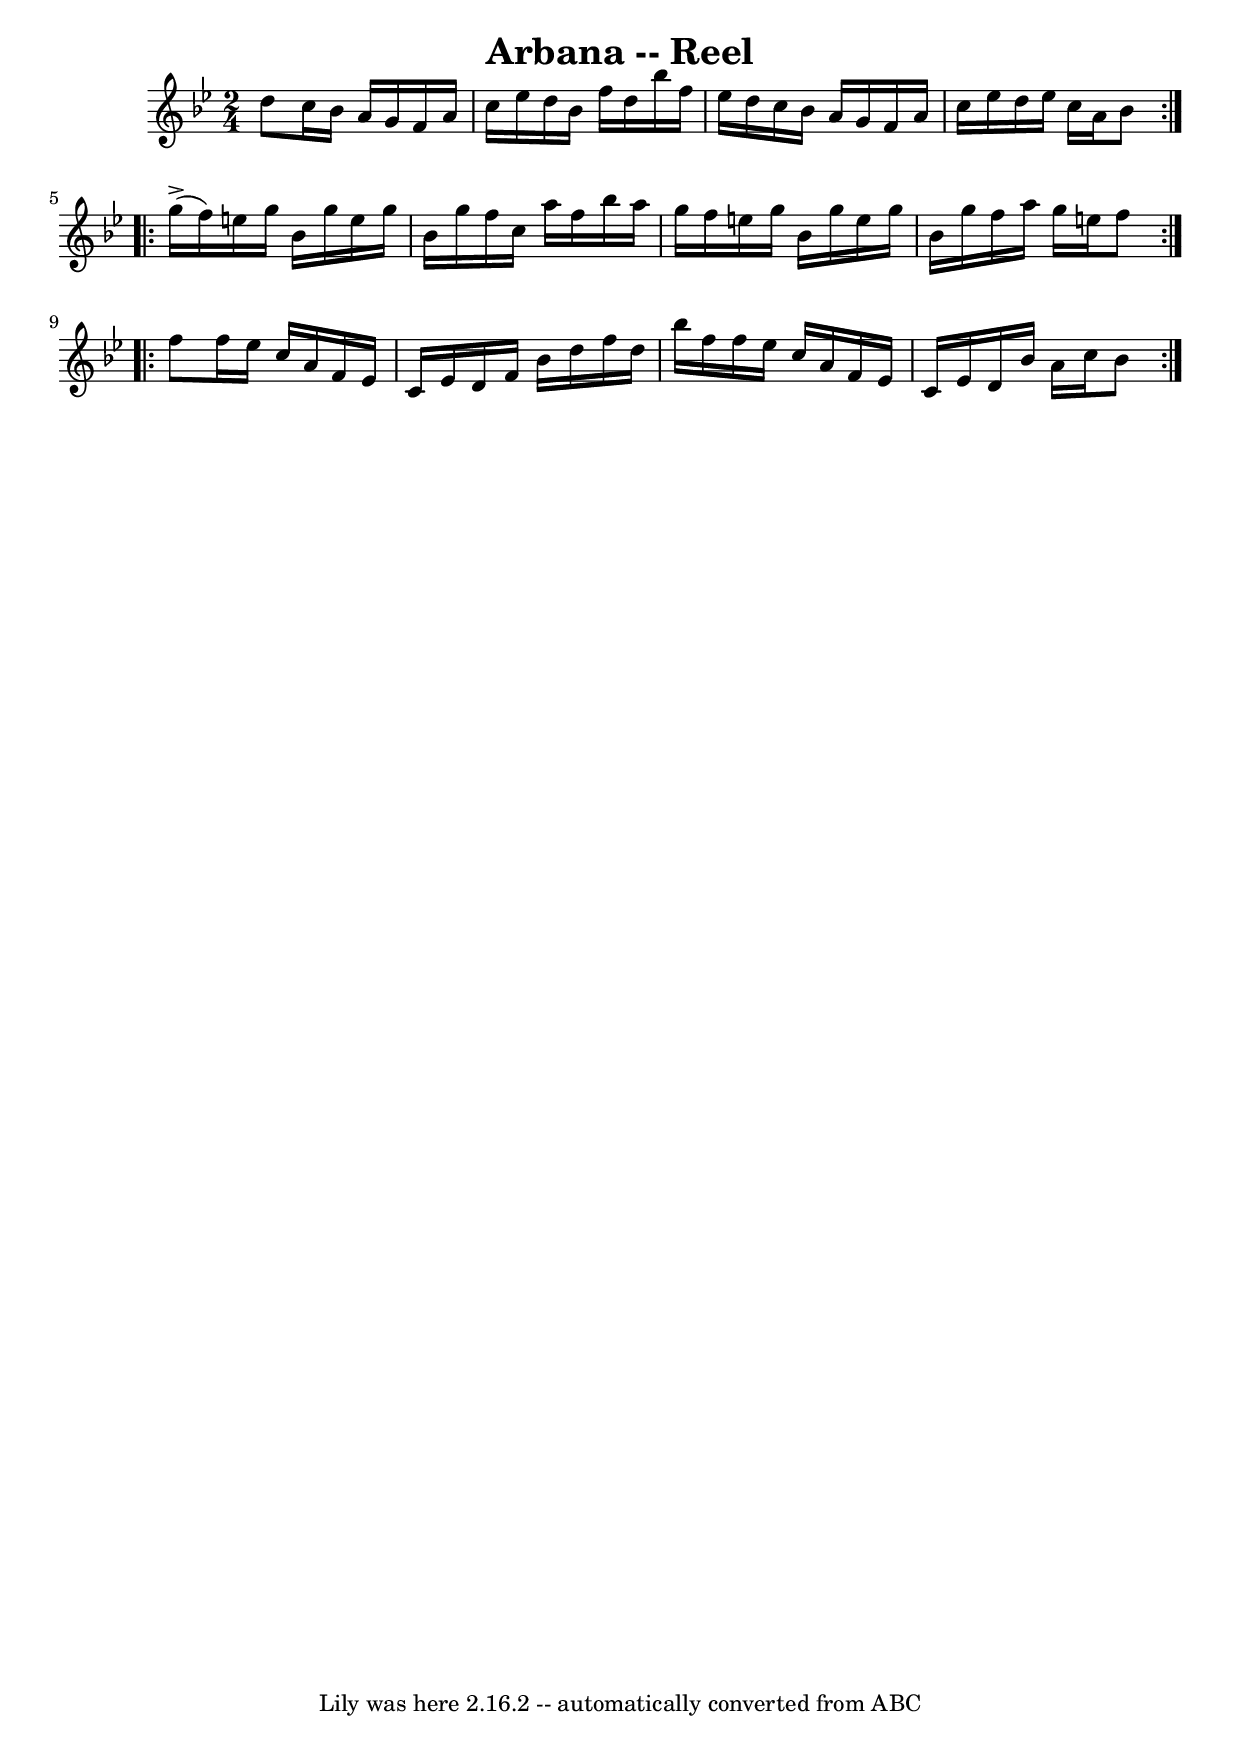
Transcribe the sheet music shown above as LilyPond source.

\version "2.7.40"
\include "Mammoth.ily"
\header {
	book = "Ryan's Mammoth Collection"
	crossRefNumber = "1"
	footnotes = ""
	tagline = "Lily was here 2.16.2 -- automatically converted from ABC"
	title = "Arbana -- Reel"
}
voicedefault =  {
\set Score.defaultBarType = "empty"

\repeat volta 2 {
\time 2/4 \key bes \major d''8  |
 c''16 bes'16 a'16 g'16  
 f'16 a'16 c''16 ees''16    |
 d''16 bes'16 f''16    
d''16 bes''16 f''16 ees''16 d''16    |
 c''16 bes'16    
a'16 g'16 f'16 a'16 c''16 ees''16    |
 d''16 ees''16 
 c''16 a'16 bes'8    } \repeat volta 2 { g''16^\accent(f''16  
-) |
 e''16 g''16 bes'16 g''16 e''16 g''16 bes'16    
g''16    |
 f''16 c''16 a''16 f''16 bes''16 a''16    
g''16 f''16    |
 e''16 g''16 bes'16 g''16 e''16    
g''16 bes'16 g''16    |
 f''16 a''16 g''16 e''16 f''8 
 } \repeat volta 2 { f''8  |
 f''16 ees''16 c''16 a'16    
f'16 ees'16 c'16 ees'16    |
 d'16 f'16 bes'16 d''16  
 f''16 d''16 bes''16 f''16    |
 f''16 ees''16 c''16    
a'16 f'16 ees'16 c'16 ees'16    |
 d'16 bes'16 a'16   
 c''16 bes'8    }   
}

\score{
    <<

	\context Staff="default"
	{
	    \voicedefault 
	}

    >>
	\layout {
	}
	\midi {}
}
